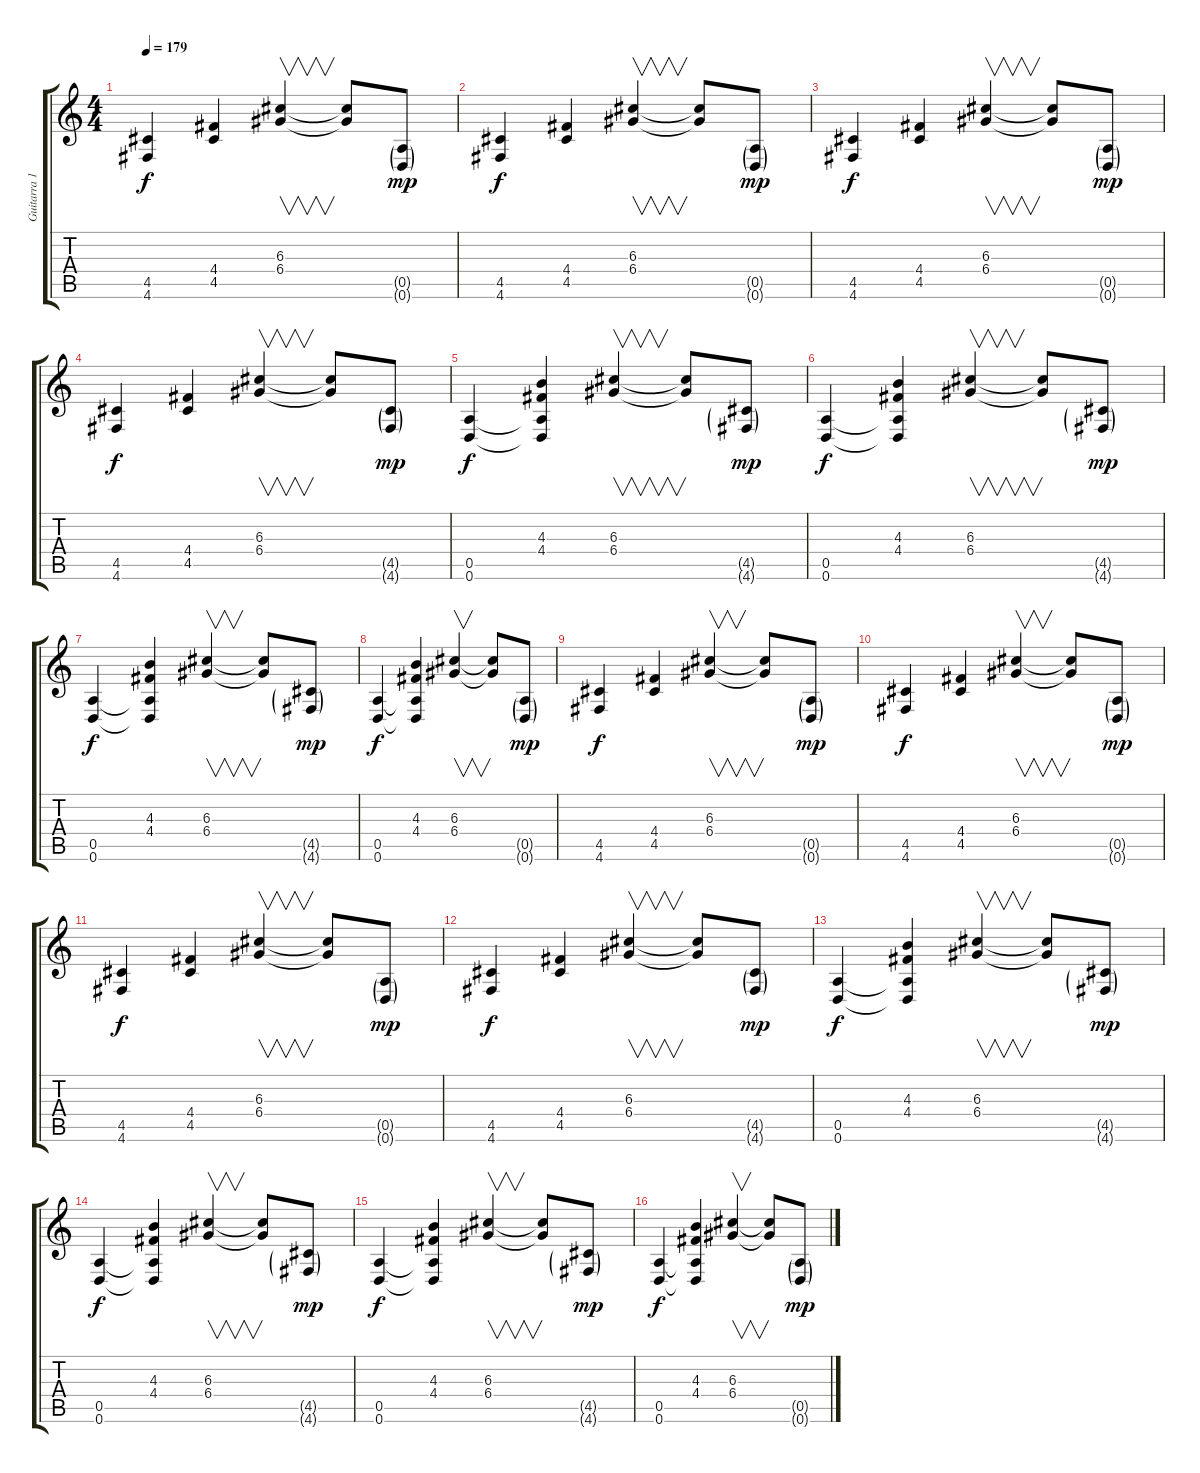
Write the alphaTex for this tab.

\track ("Guitarra 1" "Guitarra 1") {instrument acousticguitarnylon}
\staff {score tabs}
\tuning (E4 B3 G3 D3 A2 D2) {hide}
\ts (4 4)
\tempo 179
\clef g2
\ks c
(4.5 4.6).4{dy f instrument acousticguitarsteel} (4.4 4.5).4 (6.3 6.4).4{v} (6.3{t} 6.4{t}).8 (0.5{g} 0.6{g}).8{dy mp} |
(4.5 4.6).4{dy f} (4.4 4.5).4 (6.3 6.4).4{v} (6.3{t} 6.4{t}).8 (0.5{g} 0.6{g}).8{dy mp} |
(4.5 4.6).4{dy f} (4.4 4.5).4 (6.3 6.4).4{v} (6.3{t} 6.4{t}).8 (0.5{g} 0.6{g}).8{dy mp} |
(4.5 4.6).4{dy f} (4.4 4.5).4 (6.3 6.4).4{v} (6.3{t} 6.4{t}).8 (4.5{g} 4.6{g}).8{dy mp} |
(0.5 0.6).4{dy f} (4.3 4.4 0.5{t} 0.6{t}).4 (6.3 6.4).4{v} (6.3{t} 6.4{t}).8 (4.5{g} 4.6{g}).8{dy mp} |
(0.5 0.6).4{dy f} (4.3 4.4 0.5{t} 0.6{t}).4 (6.3 6.4).4{v} (6.3{t} 6.4{t}).8 (4.5{g} 4.6{g}).8{dy mp} |
(0.5 0.6).4{dy f} (4.3 4.4 0.5{t} 0.6{t}).4 (6.3 6.4).4{v} (6.3{t} 6.4{t}).8 (4.5{g} 4.6{g}).8{dy mp} |
(0.5 0.6).4{dy f} (4.3 4.4 0.5{t} 0.6{t}).4 (6.3 6.4).4{v} (6.3{t} 6.4{t}).8 (0.5{g} 0.6{g}).8{dy mp} |
(4.5 4.6).4{dy f instrument acousticguitarsteel} (4.4 4.5).4 (6.3 6.4).4{v} (6.3{t} 6.4{t}).8 (0.5{g} 0.6{g}).8{dy mp} |
(4.5 4.6).4{dy f} (4.4 4.5).4 (6.3 6.4).4{v} (6.3{t} 6.4{t}).8 (0.5{g} 0.6{g}).8{dy mp} |
(4.5 4.6).4{dy f} (4.4 4.5).4 (6.3 6.4).4{v} (6.3{t} 6.4{t}).8 (0.5{g} 0.6{g}).8{dy mp} |
(4.5 4.6).4{dy f} (4.4 4.5).4 (6.3 6.4).4{v} (6.3{t} 6.4{t}).8 (4.5{g} 4.6{g}).8{dy mp} |
(0.5 0.6).4{dy f} (4.3 4.4 0.5{t} 0.6{t}).4 (6.3 6.4).4{v} (6.3{t} 6.4{t}).8 (4.5{g} 4.6{g}).8{dy mp} |
(0.5 0.6).4{dy f} (4.3 4.4 0.5{t} 0.6{t}).4 (6.3 6.4).4{v} (6.3{t} 6.4{t}).8 (4.5{g} 4.6{g}).8{dy mp} |
(0.5 0.6).4{dy f} (4.3 4.4 0.5{t} 0.6{t}).4 (6.3 6.4).4{v} (6.3{t} 6.4{t}).8 (4.5{g} 4.6{g}).8{dy mp} |
(0.5 0.6).4{dy f} (4.3 4.4 0.5{t} 0.6{t}).4 (6.3 6.4).4{v} (6.3{t} 6.4{t}).8 (0.5{g} 0.6{g}).8{dy mp}
